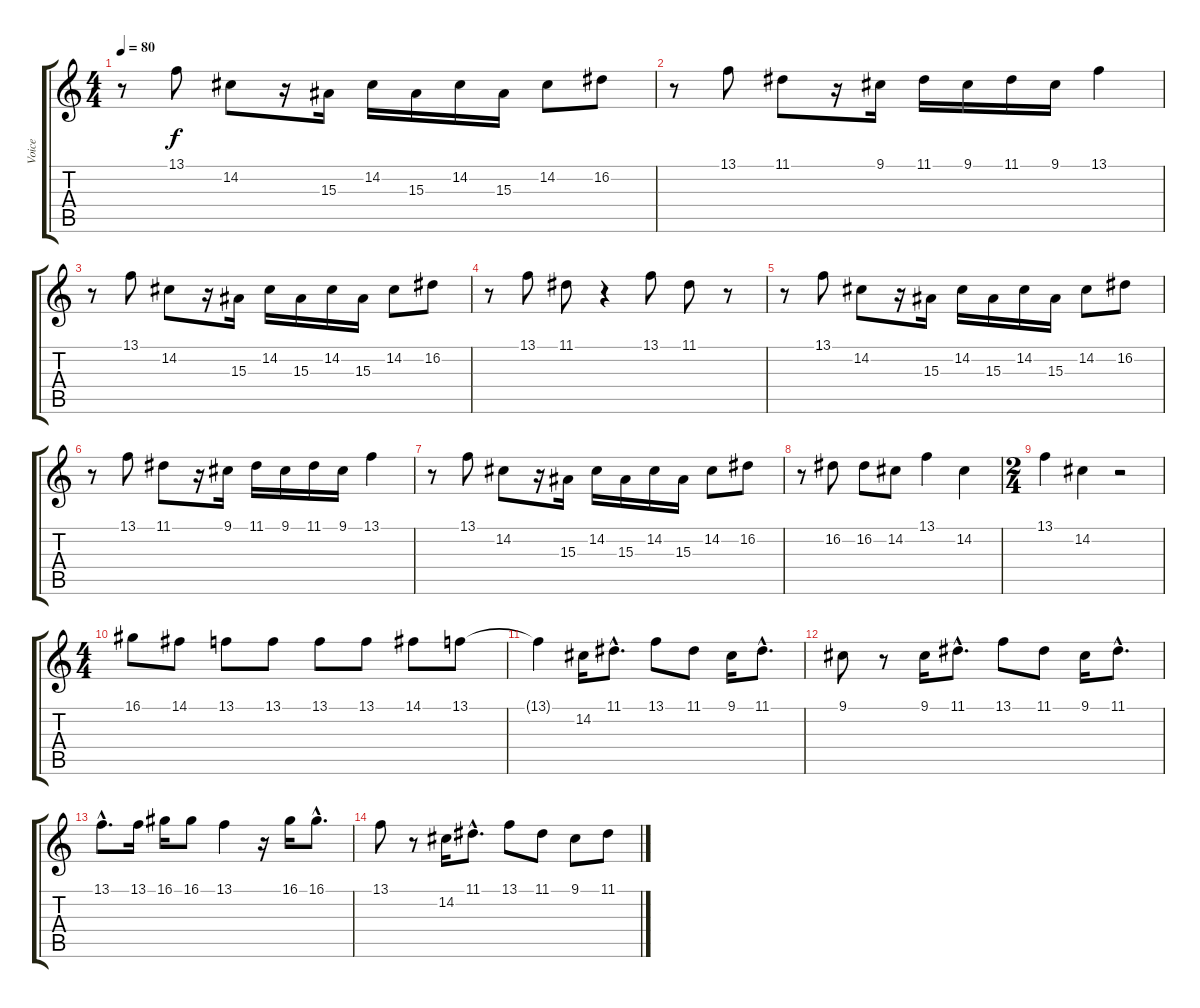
\track ("Voice" "Voice") {instrument oboe}
\staff {score tabs}
\tuning (E4 B3 G3 D3 A2 E2) {hide}
\ts (4 4)
\tempo 80
\clef g2
\ks c
r.8{dy f} 13.1.8 14.2.8 r.16 15.3.16 14.2.16 15.3.16 14.2.16 15.3.16 14.2.8 16.2.8 |
r.8 13.1.8 11.1.8 r.16 9.1.16 11.1.16 9.1.16 11.1.16 9.1.16 13.1.4 |
r.8 13.1.8 14.2.8 r.16 15.3.16 14.2.16 15.3.16 14.2.16 15.3.16 14.2.8 16.2.8 |
r.8 13.1.8 11.1.8 r.4 13.1.8 11.1.8 r.8 |
r.8 13.1.8 14.2.8 r.16 15.3.16 14.2.16 15.3.16 14.2.16 15.3.16 14.2.8 16.2.8 |
r.8 13.1.8 11.1.8 r.16 9.1.16 11.1.16 9.1.16 11.1.16 9.1.16 13.1.4 |
r.8 13.1.8 14.2.8 r.16 15.3.16 14.2.16 15.3.16 14.2.16 15.3.16 14.2.8 16.2.8 |
r.8 16.2.8 16.2.8 14.2.8 13.1.4 14.2.4 |
\ts (2 4)
13.1.4 14.2.4 r.2 |
\ts (4 4)
16.1.8 14.1.8 13.1.8 13.1.8 13.1.8 13.1.8 14.1.8 13.1.8 |
13.1{t}.4 14.2.16 11.1{hac}.8{d} 13.1.8 11.1.8 9.1.16 11.1{hac}.8{d} |
9.1.8 r.8 9.1.16 11.1{hac}.8{d} 13.1.8 11.1.8 9.1.16 11.1{hac}.8{d} |
13.1{hac}.8{d} 13.1.16 16.1.16 16.1.8 13.1.4 r.16 16.1.16 16.1{hac}.8{d} |
13.1.8 r.8 14.2.16 11.1{hac}.8{d} 13.1.8 11.1.8 9.1.8 11.1.8
